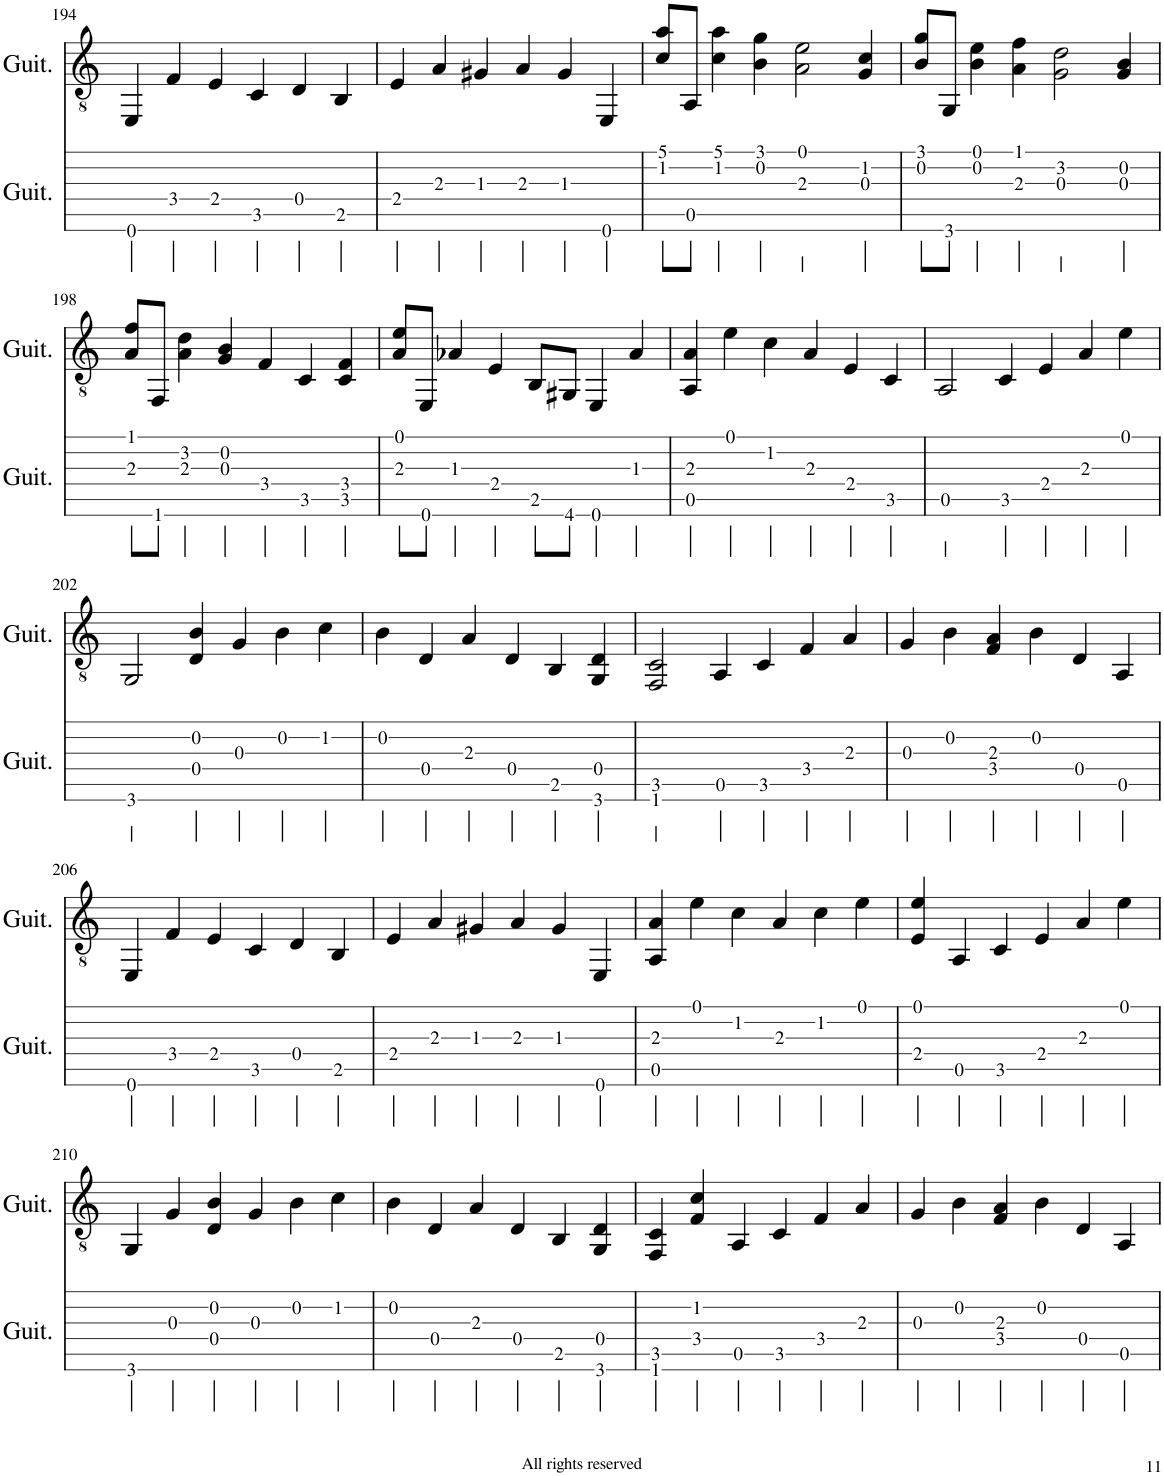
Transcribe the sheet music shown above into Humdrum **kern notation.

**kern	**kern
*part2	*part1
*staff2	*staff1
*I"Classical Guitar	*I"Classical Guitar
*I'Guit.	*I'Guit.
!!LO:PB:g=z
*	*clefGv2
*k[]	*k[]
*M6/4	*M6/4
=194	=194
4EE\	4EE/
4F\	4F/
4E\	4E/
4C\	4C/
4D\	4D/
4BB\	4BB/
=195	=195
4E\	4E/
4A\	4A/
4G#X\	4G#X/
4A\	4A/
4G#\	4G#/
4EE\	4EE/
=196	=196
8c\ 8a\L	8c/ 8a/L
8AA\J	8AA/J
4c\ 4a\	4c\ 4a\
4B\ 4g\	4B\ 4g\
2A\ 2e\	2A\ 2e\
4G\ 4c\	4G/ 4c/
=197	=197
8B\ 8g\L	8B/ 8g/L
8GG\J	8GG/J
4B\ 4e\	4B\ 4e\
4A\ 4f\	4A\ 4f\
2G\ 2d\	2G\ 2d\
4G\ 4B\	4G/ 4B/
!!LO:LB:g=z
=198	=198
8A\ 8f\L	8A/ 8f/L
8FF\J	8FF/J
4A\ 4d\	4A\ 4d\
4G\ 4B\	4G/ 4B/
4F\	4F/
4C\	4C/
4C\ 4F\	4C/ 4F/
=199	=199
8A\ 8e\L	8A/ 8e/L
8EE\J	8EE/J
4A-X\	4A-X/
4E\	4E/
8BB\L	8BB/L
8GG#X\J	8GG#X/J
4EE\	4EE/
4A-\	4A-/
=200	=200
4AA\ 4A\	4AA/ 4A/
4e\	4e\
4c\	4c\
4A\	4A/
4E\	4E/
4C\	4C/
=201	=201
2AA\	2AA/
4C\	4C/
4E\	4E/
4A\	4A/
4e\	4e\
!!LO:LB:g=z
=202	=202
2GG\	2GG/
4D\ 4B\	4D/ 4B/
4G\	4G/
4B\	4B\
4c\	4c\
=203	=203
4B\	4B\
4D\	4D/
4A\	4A/
4D\	4D/
4BB\	4BB/
4GG\ 4D\	4GG/ 4D/
=204	=204
2FF\ 2C\	2FF/ 2C/
4AA\	4AA/
4C\	4C/
4F\	4F/
4A\	4A/
=205	=205
4G\	4G/
4B\	4B\
4F\ 4A\	4F/ 4A/
4B\	4B\
4D\	4D/
4AA\	4AA/
!!LO:LB:g=z
=206	=206
4EE\	4EE/
4F\	4F/
4E\	4E/
4C\	4C/
4D\	4D/
4BB\	4BB/
=207	=207
4E\	4E/
4A\	4A/
4G#X\	4G#X/
4A\	4A/
4G#\	4G#/
4EE\	4EE/
=208	=208
4AA\ 4A\	4AA/ 4A/
4e\	4e\
4c\	4c\
4A\	4A/
4c\	4c\
4e\	4e\
=209	=209
4E\ 4e\	4E/ 4e/
4AA\	4AA/
4C\	4C/
4E\	4E/
4A\	4A/
4e\	4e\
!!LO:LB:g=z
=210	=210
4GG\	4GG/
4G\	4G/
4D\ 4B\	4D/ 4B/
4G\	4G/
4B\	4B\
4c\	4c\
=211	=211
4B\	4B\
4D\	4D/
4A\	4A/
4D\	4D/
4BB\	4BB/
4GG\ 4D\	4GG/ 4D/
=212	=212
4FF\ 4C\	4FF/ 4C/
4F\ 4c\	4F/ 4c/
4AA\	4AA/
4C\	4C/
4F\	4F/
4A\	4A/
=213	=213
4G\	4G/
4B\	4B\
4F\ 4A\	4F/ 4A/
4B\	4B\
4D\	4D/
4AA\	4AA/
=	=
*-	*-
